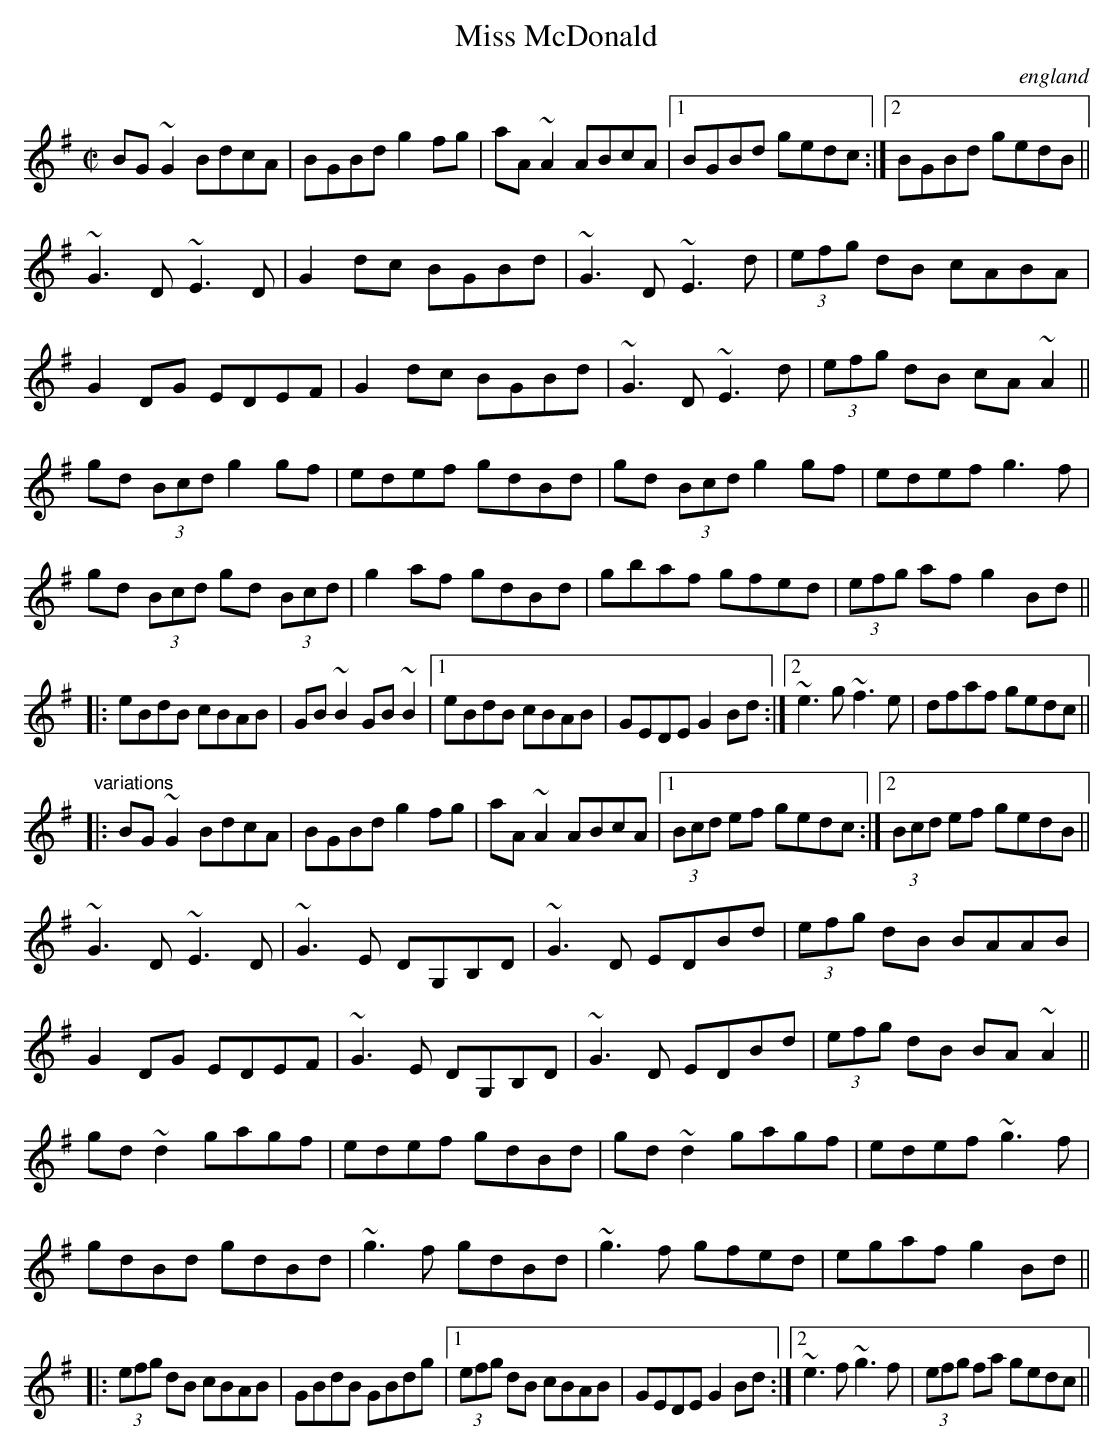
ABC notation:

X:1
T:Miss McDonald
O:england
M:C|
K:G
BG~G2 BdcA|BGBd g2fg|aA~A2 ABcA|1 BGBd gedc:|2 BGBd gedB||
~G3D ~E3D|G2dc BGBd|~G3D ~E3d|(3efg dB cABA|
G2DG EDEF|G2dc BGBd|~G3D ~E3d|(3efg dB cA~A2||
gd (3Bcd g2gf|edef gdBd|gd (3Bcd g2gf|edef g3f|
gd (3Bcd gd (3Bcd|g2af gdBd|gbaf gfed|(3efg af g2Bd||
|:eBdB cBAB|GB~B2 GB~B2|1 eBdB cBAB|GEDE G2Bd:|2 ~e3g ~f3e|dfaf gedc||
"variations"
|:BG~G2 BdcA|BGBd g2fg|aA~A2 ABcA|1 (3Bcd ef gedc:|2 (3Bcd ef gedB||
~G3D ~E3D|~G3E DG,B,D|~G3D EDBd|(3efg dB BAAB|
G2DG EDEF|~G3E DG,B,D|~G3D EDBd|(3efg dB BA~A2||
gd~d2 gagf|edef gdBd|gd~d2 gagf|edef ~g3f|
gdBd gdBd|~g3f gdBd|~g3f gfed|egaf g2Bd||
|:(3efg dB cBAB|GBdB GBdg|1 (3efg dB cBAB|GEDE G2Bd:|2 ~e3f ~g3f|(3efg fa gedc||
